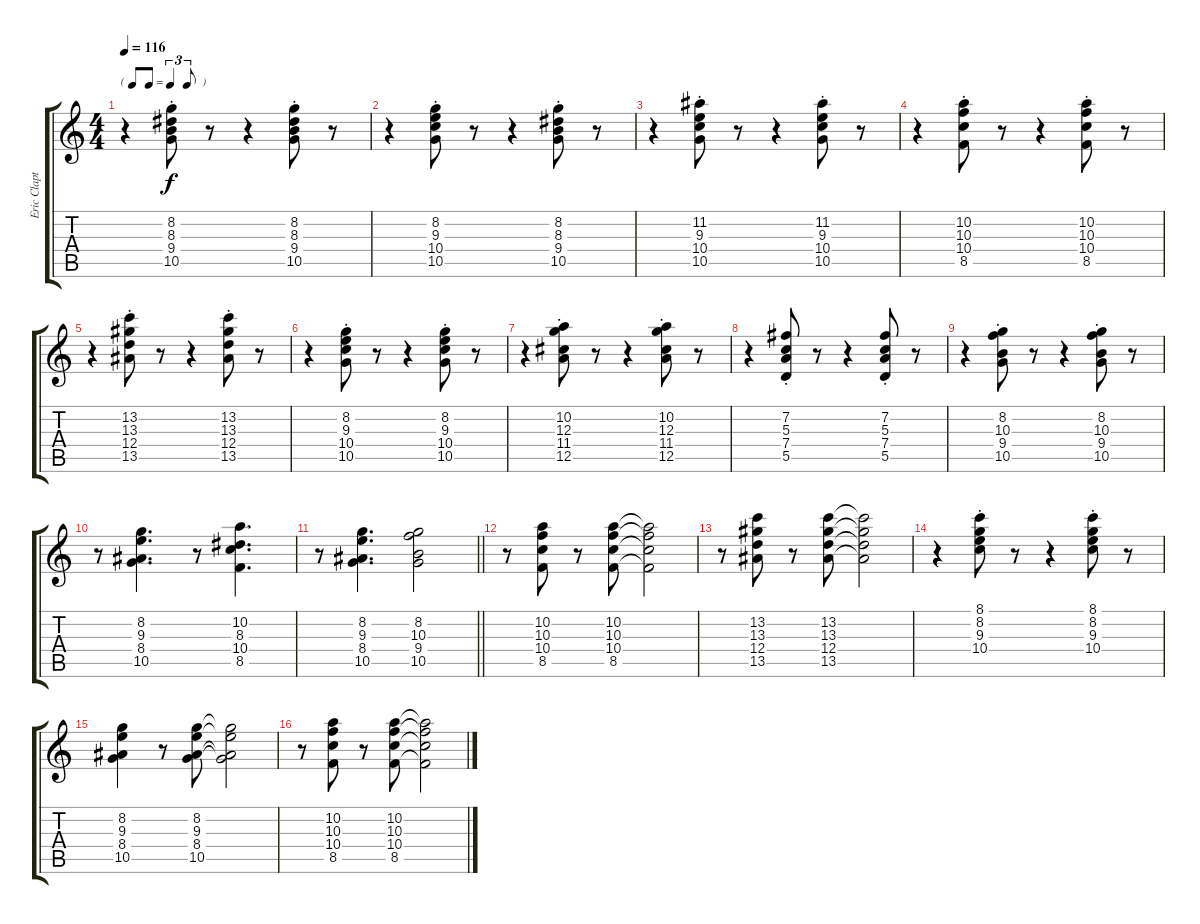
\track ("Eric Clapton - Guitar " "Eric Clapt") {instrument electricguitarclean}
\staff {score tabs}
\tuning (E4 B3 G3 D3 A2 E2) {hide}
\ts (4 4)
\tf triplet8th
\tempo 116
\clef g2
\ks c
r.4{dy f} (8.2{st} 8.3{st} 9.4{st} 10.5{st}).8 r.8 r.4 (8.2{st} 8.3{st} 9.4{st} 10.5{st}).8 r.8 |
r.4 (8.2{st} 9.3{st} 10.4{st} 10.5{st}).8 r.8 r.4 (8.2{st} 8.3{st} 9.4{st} 10.5{st}).8 r.8 |
r.4 (11.2{st} 9.3{st} 10.4{st} 10.5{st}).8 r.8 r.4 (11.2{st} 9.3{st} 10.4{st} 10.5{st}).8 r.8 |
r.4 (10.2{st} 10.3{st} 10.4{st} 8.5{st}).8 r.8 r.4 (10.2{st} 10.3{st} 10.4{st} 8.5{st}).8 r.8 |
r.4 (13.2{st} 13.3{st} 12.4{st} 13.5{st}).8 r.8 r.4 (13.2{st} 13.3{st} 12.4{st} 13.5{st}).8 r.8 |
r.4 (8.2{st} 9.3{st} 10.4{st} 10.5{st}).8 r.8 r.4 (8.2{st} 9.3{st} 10.4{st} 10.5{st}).8 r.8 |
r.4 (10.2{st} 12.3{st} 11.4{st} 12.5{st}).8 r.8 r.4 (10.2{st} 12.3{st} 11.4{st} 12.5{st}).8 r.8 |
r.4 (7.2{st} 5.3{st} 7.4{st} 5.5{st}).8 r.8 r.4 (7.2{st} 5.3{st} 7.4{st} 5.5{st}).8 r.8 |
r.4 (8.2{st} 10.3{st} 9.4{st} 10.5{st}).8 r.8 r.4 (8.2{st} 10.3{st} 9.4{st} 10.5{st}).8 r.8 |
r.8 (8.2 9.3 8.4 10.5).4{d} r.8 (10.2 8.3 10.4 8.5).4{d} |
\barLineRight lightlight
r.8 (8.2 9.3 8.4 10.5).4{d} (8.2 10.3 9.4 10.5).2 |
r.8 (10.2 10.3 10.4 8.5).8 r.8 (10.2 10.3 10.4 8.5).8 (10.2{t} 10.3{t} 10.4{t} 8.5{t}).2 |
r.8 (13.2 13.3 12.4 13.5).8 r.8 (13.2 13.3 12.4 13.5).8 (13.2{t} 13.3{t} 12.4{t} 13.5{t}).2 |
r.4 (8.1{st} 8.2{st} 9.3{st} 10.4{st}).8 r.8 r.4 (8.1{st} 8.2{st} 9.3{st} 10.4{st}).8 r.8 |
(8.2 9.3 8.4 10.5).4 r.8 (8.2 9.3 8.4 10.5).8 (8.2{t} 9.3{t} 8.4{t} 10.5{t}).2 |
r.8 (10.2 10.3 10.4 8.5).8 r.8 (10.2 10.3 10.4 8.5).8 (10.2{t} 10.3{t} 10.4{t} 8.5{t}).2
